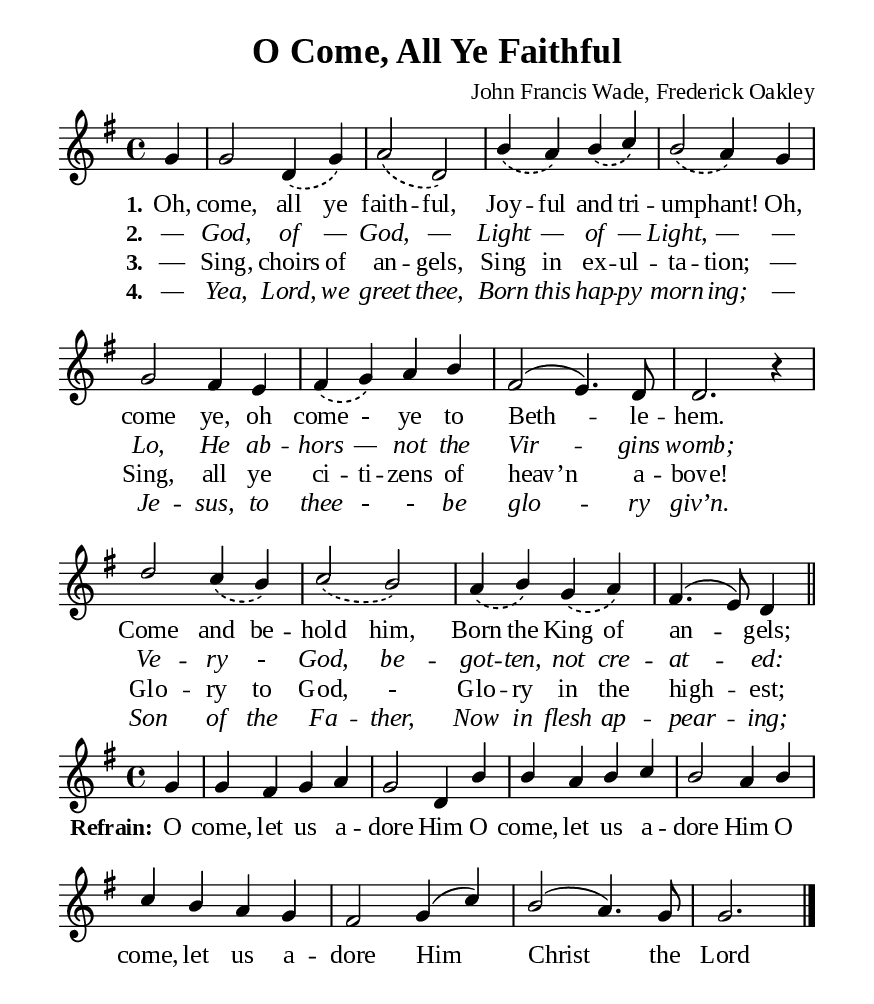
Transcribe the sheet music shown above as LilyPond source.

\version "2.18.2"

\header {
  title = "O Come, All Ye Faithful"
  composer = "John Francis Wade, Frederick Oakley"
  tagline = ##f
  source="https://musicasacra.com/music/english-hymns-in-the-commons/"
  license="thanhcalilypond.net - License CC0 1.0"
}

globalSettings = {
  \set Score.barNumberVisibility = #all-bar-numbers-visible
  \key g \major
  \time 4/4
  \override Score.BarNumber.break-visibility = ##(#f #f #f)
}

verseSettings = {
  \phrasingSlurDashed
}

\paper {
  #(set-paper-size "a5")
  top-margin = 10\mm
  bottom-margin = 10\mm
  left-margin = 10\mm
  right-margin = 10\mm
  indent = #0
  #(define fonts
	 (make-pango-font-tree "Liberation Serif"
	 		       "Liberation Serif"
			       "Liberation Serif"
			       (/ 20 20)))
  system-system-spacing = #'((basic-distance . 3) (padding . 3))
}

printItalic = \with {
  \override LyricText.font-shape = #'italic
}

% Verse music
musicVerseSoprano = \relative c' {
  \partial 4 g'4 |
  %{ 01 %} g2 d4 \(g\) |
  %{ 02 %} a2 \(d,\) |
  %{ 03 %} b'4 \(a\) b \(c\) |
  %{ 04 %} b2 \(a4\) g |
  %{ 05 %} g2 fis4 e |
  %{ 06 %} fis \(g\) a b |
  %{ 07 %} fis2 (e4.) d8 |
  %{ 08 %} d2. r4 |
  %{ 09 %} d'2 c4 \(b\) |
  %{ 10 %} c2 \(b\) |
  %{ 11 %} a4 \(b\) g \(a\)
  %{ 12 %} fis4. (e8) d4 \bar "||"
}

% Chorus music
musicChorusSoprano = \relative c' {
  \set Score.currentBarNumber = #13
  \partial 4 g'4 |
  %{ 13 %} g fis g a |
  %{ 14 %} g2 d4 b' |
  %{ 15 %} b a b c |
  %{ 16 %} b2 a4 b |
  %{ 17 %} c b a g |
  %{ 18 %} fis2 g4 (c) |
  %{ 19 %} b2 (a4.) g8 |
  %{ 20 %} g2. \bar "|."
}

% Verse lyrics
lyricVerseOne = \lyricmode {
  \set stanza = #"1."
  Oh, come, all ye faith -- ful,
  Joy -- ful and tri -- um -- phant!
  Oh, come ye, oh come - ye to Beth -- le -- hem.
  Come and be -- hold him,
  Born the King of an -- gels;
}

lyricVerseTwo = \lyricmode {
  \set stanza = #"2."
  — God, of — God,
  — Light — of — Light, —
  — Lo, He ab -- hors — not the Vir -- gins womb;
  Ve -- ry - God, be -- got -- ten, not cre -- at -- ed:
}

lyricVerseThree = \lyricmode {
  \set stanza = #"3."
  — Sing, choirs of an -- gels,
  Sing in ex -- ul -- ta -- tion;
  — Sing, all ye ci -- ti -- zens of heav’n a -- bove!
  Glo -- ry to God, -
  Glo -- ry in the high -- est;
}

lyricVerseFour = \lyricmode {
  \set stanza = #"4."
  — Yea, Lord, we greet thee,
  Born this hap -- py morn -- ing;
  — Je -- sus, to thee - - be glo -- ry giv’n.
  Son of the Fa -- ther,
  Now in flesh ap -- pear -- ing;
}

% Chorus lyrics
lyricChorus = \lyricmode {
  \set stanza = #"Refrain:"
  O come, let us a -- dore Him
  O come, let us a -- dore Him
  O come, let us a -- dore Him
  Christ the Lord
}

% Layout
\score {
    \new ChoirStaff <<
      \new Staff <<
        \clef "treble"
        \new Voice = "soprano" {
          \globalSettings \verseSettings \stemUp \slurUp \musicVerseSoprano
        }
      >>
      \new Lyrics \lyricsto soprano \lyricVerseOne
      \new Lyrics \printItalic \lyricsto soprano \lyricVerseTwo
      \new Lyrics \lyricsto soprano \lyricVerseThree
      \new Lyrics \printItalic \lyricsto soprano \lyricVerseFour
    >>
}

\score {
    \new ChoirStaff <<
      \new Staff <<
        \clef "treble"
        \new Voice = "soprano" {
          \globalSettings \stemUp \slurUp \musicChorusSoprano
        }
      >>
      \new Lyrics \lyricsto soprano \lyricChorus
    >>
}
